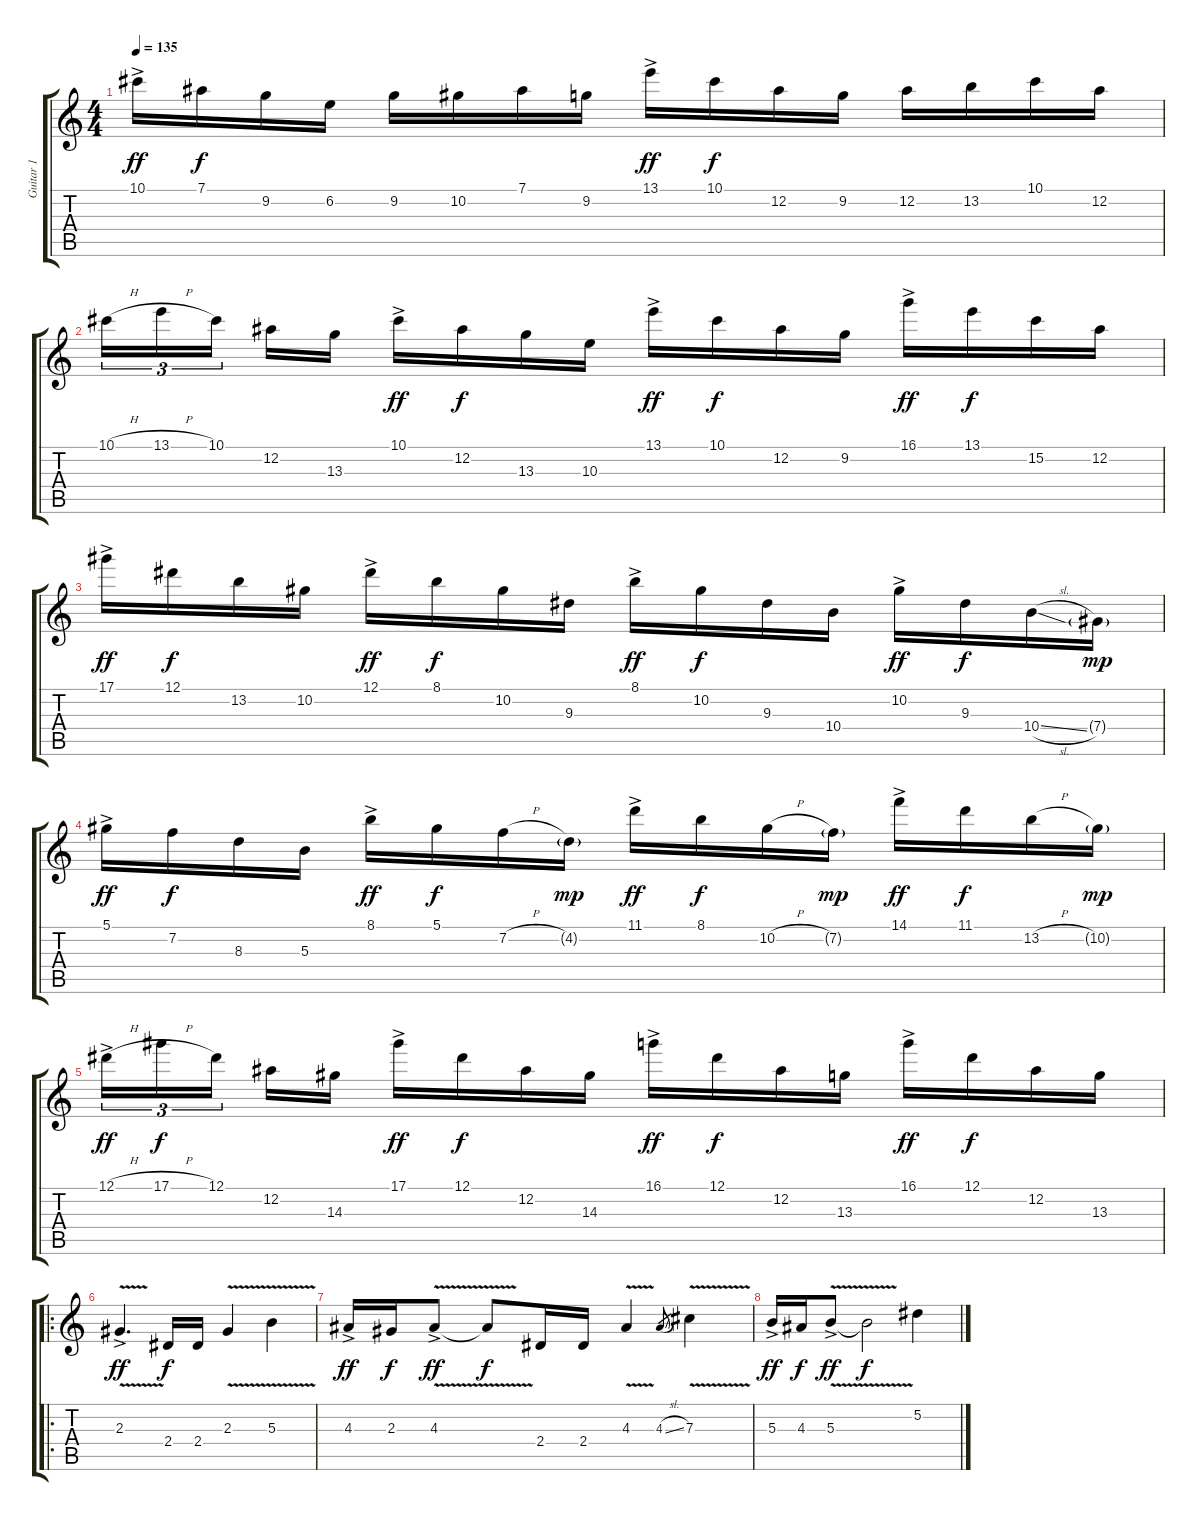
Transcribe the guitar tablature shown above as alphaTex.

\track ("Guitar 1" "Guitar 1") {instrument overdrivenguitar}
\staff {score tabs}
\tuning (Eb4 Bb3 Gb3 Db3 Ab2 Eb2) {hide}
\ts (4 4)
\tempo 135
\clef g2
\ks c
10.1{ac}.16{dy ff} 7.1.16{dy f} 9.2.16 6.2.16 9.2.16 10.2.16 7.1.16 9.2.16 13.1{ac}.16{dy ff} 10.1.16{dy f} 12.2.16 9.2.16 12.2.16 13.2.16 10.1.16 12.2.16 |
10.1{h}.16{tu (3 2)} 13.1{h}.16{tu (3 2)} 10.1.16{tu (3 2) beam splitsecondary} 12.2.16 13.3.16 10.1{ac}.16{dy ff} 12.2.16{dy f} 13.3.16 10.3.16 13.1{ac}.16{dy ff} 10.1.16{dy f} 12.2.16 9.2.16 16.1{ac}.16{dy ff} 13.1.16{dy f} 15.2.16 12.2.16 |
17.1{ac}.16{dy ff} 12.1.16{dy f} 13.2.16 10.2.16 12.1{ac}.16{dy ff} 8.1.16{dy f} 10.2.16 9.3.16 8.1{ac}.16{dy ff} 10.2.16{dy f} 9.3.16 10.4.16 10.2{ac}.16{dy ff} 9.3.16{dy f} 10.4{sl}.16 7.4{g}.16{dy mp} |
5.1{ac}.16{dy ff} 7.2.16{dy f} 8.3.16 5.3.16 8.1{ac}.16{dy ff} 5.1.16{dy f} 7.2{h}.16 4.2{g}.16{dy mp} 11.1{ac}.16{dy ff} 8.1.16{dy f} 10.2{h}.16 7.2{g}.16{dy mp} 14.1{ac}.16{dy ff} 11.1.16{dy f} 13.2{h}.16 10.2{g}.16{dy mp} |
12.1{h ac}.16{tu (3 2) dy ff} 17.1{h}.16{tu (3 2) dy f} 12.1.16{tu (3 2) beam splitsecondary} 12.2.16 14.3.16 17.1{ac}.16{dy ff} 12.1.16{dy f} 12.2.16 14.3.16 16.1{ac}.16{dy ff} 12.1.16{dy f} 12.2.16 13.3.16 16.1{ac}.16{dy ff} 12.1.16{dy f} 12.2.16 13.3.16 |
\ro
2.3{v ac}.4{d dy ff} 2.4.16{dy f} 2.4.16 2.3{v}.4 5.3{v}.4 |
4.3{ac}.16{dy ff} 2.3.16{dy f} 4.3{v ac}.8{dy ff} 4.3{t}.8{dy f} 2.4.16 2.4.16 4.3{v}.4 4.3{sl}.8{gr} 7.3{v}.4 |
5.3{ac}.16{dy ff} 4.3.16{dy f} 5.3{v ac}.8{dy ff} 5.3{t}.2{dy f} 5.2.4
